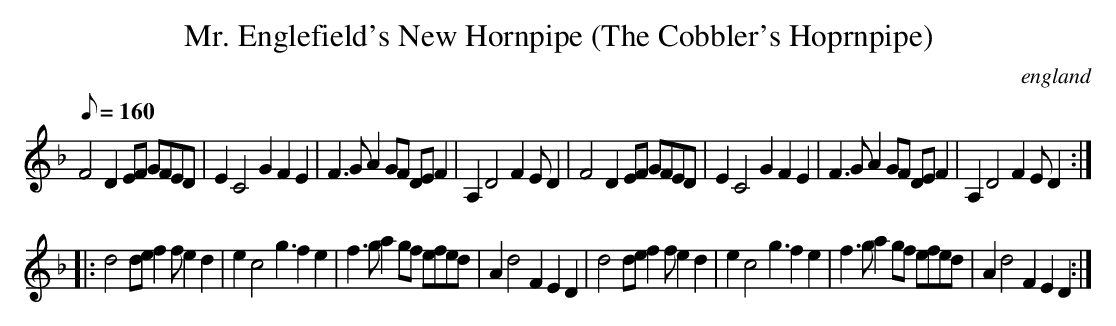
X:1
T: Mr. Englefield's New Hornpipe (The Cobbler's Hoprnpipe)
O:england
M:3/2s
L:1/8
Q:160
K:F
F4 D2 EF GFED| E2 C4 G2 F2 E2| F3 G A2 GF DE F2 |A,2 D4 F2 E D2|\
F4 D2 EF GFED| E2 C4 G2 F2 E2| F3 G A2 GF DE F2 |A,2 D4 F2 E D2::
d4 de f2f e2 d2| e2 c4 g3 f2 e2| f3 g a2 gf efed| A2d4 F2 E2 D2|\
d4 de f2f e2 d2| e2 c4 g3 f2 e2| f3 g a2 gf efed| A2d4 F2 E2 D2:|
